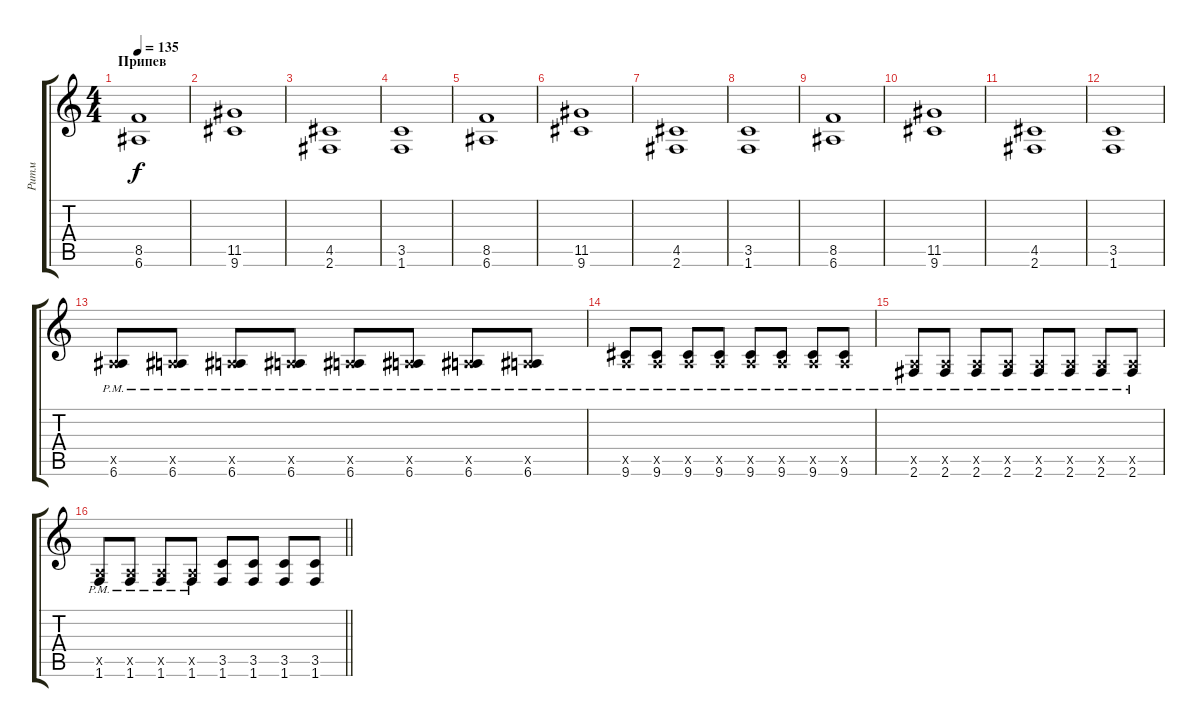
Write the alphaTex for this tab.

\track ("Ритм " "Ритм ") {instrument distortionguitar}
\staff {score tabs}
\tuning (E4 B3 G3 D3 A2 E2) {hide}
\ts (4 4)
\section ("" "Припев")
\tempo 135
\clef g2
\ks c
(8.5 6.6).1{dy f} |
(11.5 9.6).1 |
(4.5 2.6).1 |
(3.5 1.6).1 |
(8.5 6.6).1 |
(11.5 9.6).1 |
(4.5 2.6).1 |
(3.5 1.6).1 |
(8.5 6.6).1 |
(11.5 9.6).1 |
(4.5 2.6).1 |
(3.5 1.6).1 |
(0.5{x} 6.6{pm}).8 (0.5{x} 6.6{pm}).8 (0.5{x} 6.6{pm}).8 (0.5{x} 6.6{pm}).8 (0.5{x} 6.6{pm}).8 (0.5{x} 6.6{pm}).8 (0.5{x} 6.6{pm}).8 (0.5{x} 6.6{pm}).8 |
(0.5{x} 9.6{pm}).8 (0.5{x} 9.6{pm}).8 (0.5{x} 9.6{pm}).8 (0.5{x} 9.6{pm}).8 (0.5{x} 9.6{pm}).8 (0.5{x} 9.6{pm}).8 (0.5{x} 9.6{pm}).8 (0.5{x} 9.6{pm}).8 |
(0.5{x} 2.6{pm}).8 (0.5{x} 2.6{pm}).8 (0.5{x} 2.6{pm}).8 (0.5{x} 2.6{pm}).8 (0.5{x} 2.6{pm}).8 (0.5{x} 2.6{pm}).8 (0.5{x} 2.6{pm}).8 (0.5{x} 2.6{pm}).8 |
\barLineRight lightlight
(0.5{x} 1.6{pm}).8 (0.5{x} 1.6{pm}).8 (0.5{x} 1.6{pm}).8 (0.5{x} 1.6{pm}).8 (3.5 1.6).8 (3.5 1.6).8 (3.5 1.6).8 (3.5 1.6).8
